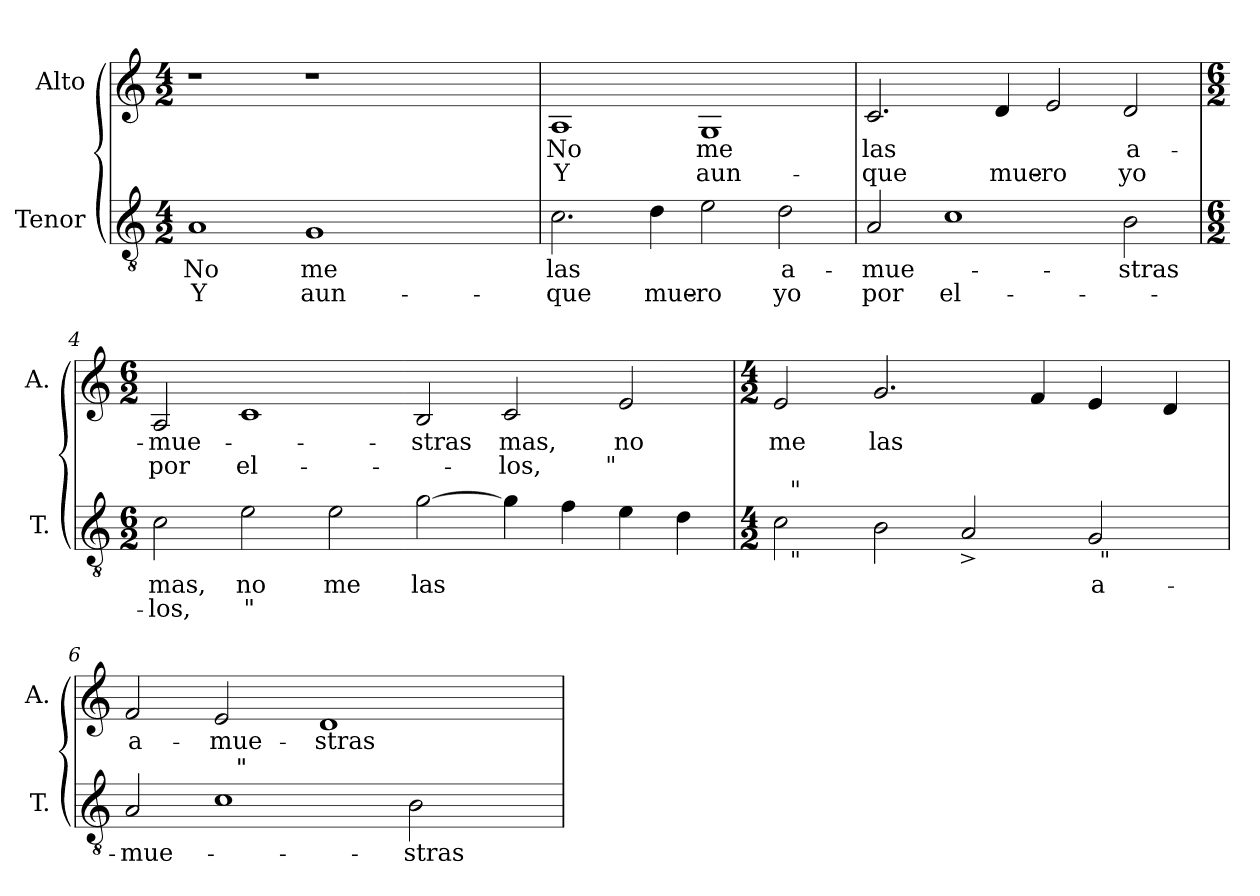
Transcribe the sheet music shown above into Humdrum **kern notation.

**kern	**text	**text	**kern	**text	**text
*part2	*part2	*part2	*part1	*part1	*part1
*staff2	*staff2	*staff2	*staff1	*staff1	*staff1
*I"Tenor	*	*	*I"Alto	*	*
*I'T.	*	*	*I'A.	*	*
!!LO:PB:g=z
*stria5	*	*	*stria5	*	*
*clefGv2	*	*	*clefG2	*	*
*M4/2	*	*	*M4/2	*	*
=1	=1	=1	=1	=1	=1
!	!LO:LY:b:cj	!LO:LY:b:cj	!	!	!
1A	No	Y	1r	.	.
!	!LO:LY:b:cj	!LO:LY:b:cj	!LO:N:vis=1	!	!
1G	me	aun-	0r	.	.
1ryy	.	.	.	.	.
=2	=2	=2	=2	=2	=2
!	!LO:LY:b:cj	!LO:LY:b:cj	!	!LO:LY:b:cj	!LO:LY:b:cj
2.c\	-las	que	1A	No	Y
!	!	!LO:LY:b:cj	!	!	!
4d\	.	mue-	.	.	.
!	!	!LO:LY:b:cj	!	!LO:LY:b:cj	!LO:LY:b:cj
2e\	.	-ro	1G	me	aun-
!	!LO:LY:b:cj	!LO:LY:b:cj	!	!	!
2d\	a-	-yo	.	.	.
=3	=3	=3	=3	=3	=3
!	!LO:LY:b	!LO:LY:b:cj	!	!LO:LY:b:cj	!LO:LY:b:cj
2A/	mue-	-por	2.c/	-las	que
!	!	!LO:LY:b:cj	!	!	!
1c	.	el-	.	.	.
!	!	!	!	!	!LO:LY:b:cj
.	.	.	4d/	.	mue-
!	!	!	!	!	!LO:LY:b:cj
.	.	.	2e/	.	-ro
!	!LO:LY:b:cj	!	!	!LO:LY:b:cj	!LO:LY:b:cj
2B\	-stras	.	2d/	a-	-yo
=4	=4	=4	=4	=4	=4
*M6/2	*	*	*M6/2	*	*
!	!LO:LY:b:cj	!LO:LY:b:cj	!	!LO:LY:b	!LO:LY:b:cj
2c\	mas,	los,	2A/	mue-	-por
!	!LO:LY:b:cj	!LO:LY:b:rj	!	!	!LO:LY:b:cj
2e\	no	"	1c	.	el-
!	!LO:LY:b:cj	!	!	!	!
2e\	me	.	.	.	.
!	!LO:LY:b:cj	!	!	!LO:LY:b:cj	!
[>2g\	las	.	2B/	-stras	.
!	!	!	!	!LO:LY:b:cj	!LO:LY:b:cj
4g\]	.	.	2c/	mas,	los,
4f\	.	.	.	.	.
!	!	!	!	!LO:LY:b:cj	!LO:LY:b:rj
4e\	.	.	2e/	no	"
4d\	.	.	.	.	.
!!LO:LB:g=z
=5	=5	=5	=5	=5	=5
*M4/2	*	*	*M4/2	*	*
!	!	!	!	!LO:LY:b:cj	!
*^	*	*	*	*	*
*	*^	*	*	*	*	*
2c\	32ryy	1ryy	.	.	2e/	me	.
!	!LO:TX:b:t="	!	!	!	!	!	!
!	!LO:TX:a:t="	!	!	!	!	!	!
.	1ryy	.	.	.	.	.	.
!	!	!	!	!	!	!LO:LY:b:cj	!
2B\	.	.	.	.	2.g/	las	.
2A^>/	.	2ryy	.	.	.	.	.
.	2ryy	.	.	.	.	.	.
.	.	.	.	.	4f/	.	.
!	!	!	!LO:LY:b:cj	!	!	!	!
2G/	.	64ryy	a-	.	4e/	.	.
!	!	!LO:TX:b:t="	!	!	!	!	!
.	.	4ryy	.	.	.	.	.
.	4...ryy	.	.	.	.	.	.
.	.	.	.	.	4d/	.	.
.	.	8...ryy	.	.	.	.	.
=6	=6	=6	=6	=6	=6	=6	=6
!	!	!	!LO:LY:b	!	!	!LO:LY:b:cj	!
*	*v	*v	*	*	*	*	*
2A/	2ryy	-mue-	.	2f/	a-	.
!	!	!	!	!	!LO:LY:b:cj	!
1c	32.ryy	.	.	2e/	-mue-	.
!	!LO:TX:a:t="	!	!	!	!	!
.	1ryy	.	.	.	.	.
!	!	!	!	!	!LO:LY:b:cj	!
.	.	.	.	1d	-stras	.
!	!	!LO:LY:b:cj	!	!	!	!
2B\	.	-stras	.	.	.	.
.	4ryy	.	.	.	.	.
.	8ryy	.	.	.	.	.
.	16ryy	.	.	.	.	.
.	64ryy	.	.	.	.	.
*v	*v	*	*	*	*	*
=	=	=	=	=	=
*-	*-	*-	*-	*-	*-
